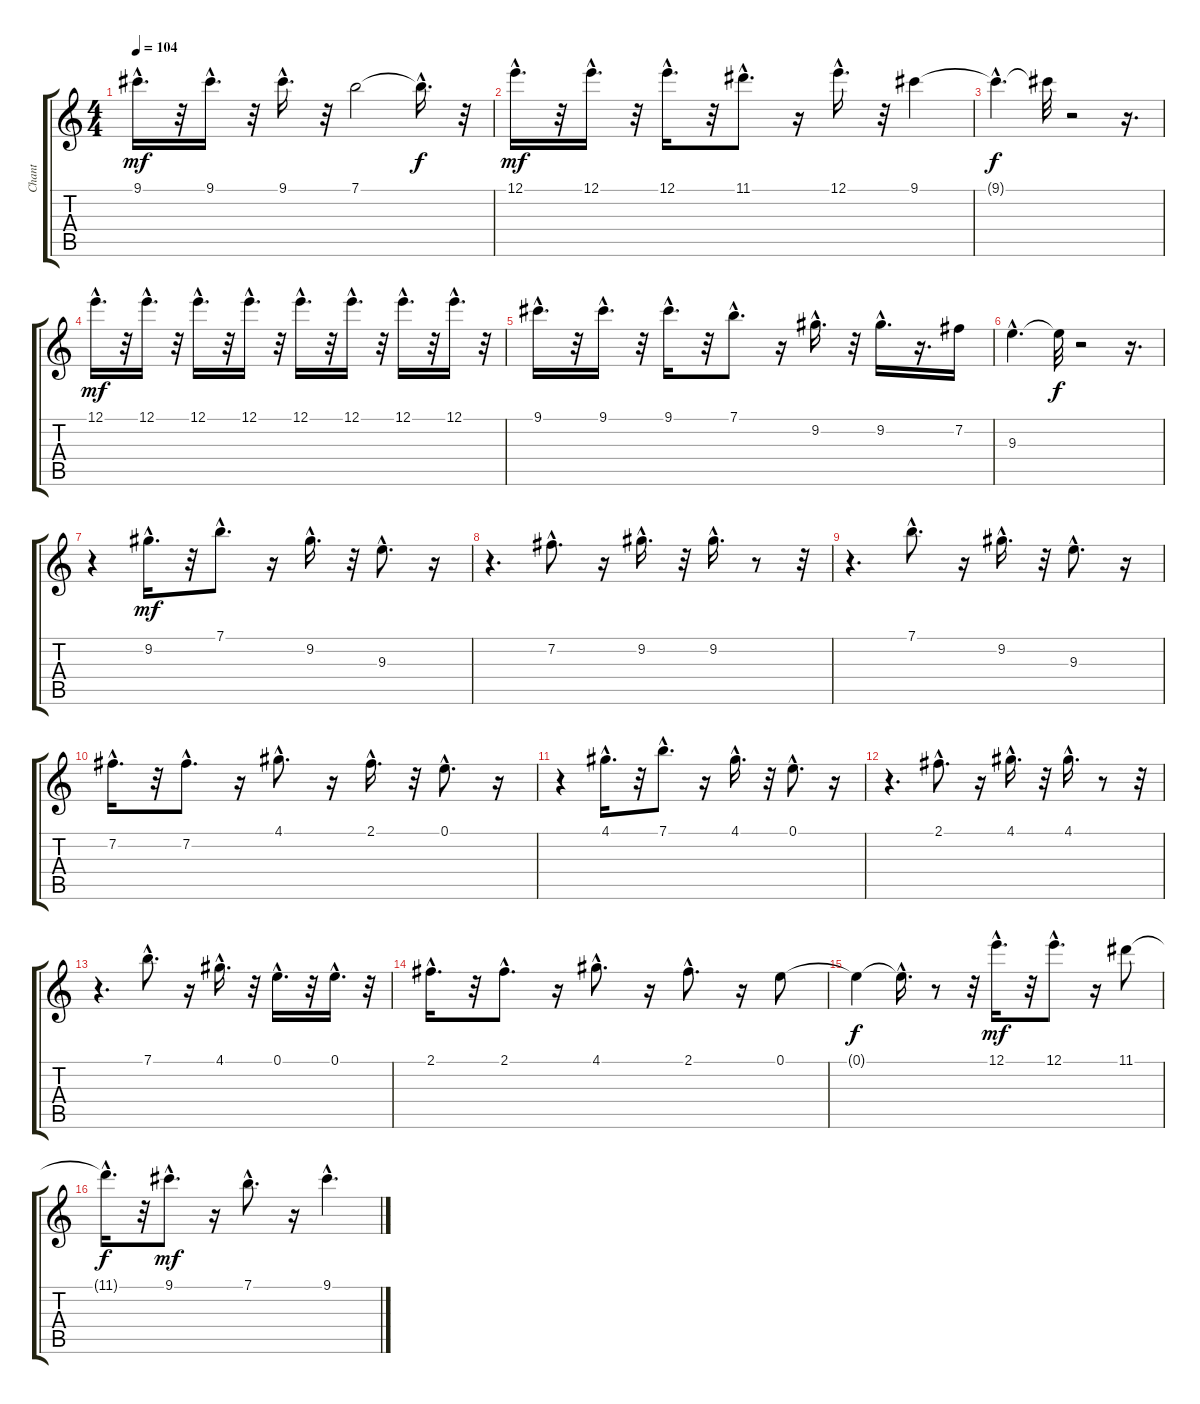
\track ("Chant" "Chant") {instrument electricguitarjazz}
\staff {score tabs}
\tuning (E4 B3 G3 D3 A2 E2) {hide}
\ts (4 4)
\tempo 104
\clef g2
\ks c
9.1{hac}.16{d dy mf} r.32 9.1{hac}.16{d} r.32 9.1{hac}.16{d} r.32 7.1.2 7.1{hac t}.16{d dy f} r.32 |
12.1{hac}.16{d dy mf} r.32 12.1{hac}.16{d} r.32 12.1{hac}.16{d} r.32 11.1{hac}.8{d} r.16 12.1{hac}.16{d} r.32 9.1.4 |
9.1{hac t}.4{d dy f} 9.1{t}.32 r.2 r.16{d} |
12.1{hac}.16{d dy mf} r.32 12.1{hac}.16{d} r.32 12.1{hac}.16{d} r.32 12.1{hac}.16{d} r.32 12.1{hac}.16{d} r.32 12.1{hac}.16{d} r.32 12.1{hac}.16{d} r.32 12.1{hac}.16{d} r.32 |
9.1{hac}.16{d} r.32 9.1{hac}.16{d} r.32 9.1{hac}.16{d} r.32 7.1{hac}.8{d} r.16 9.2{hac}.16{d} r.32 9.2{hac}.16{d} r.16{d} 7.2.16 |
9.3{hac}.4{d} 9.3{t}.32{dy f} r.2 r.16{d} |
r.4 9.2{hac}.16{d dy mf} r.32 7.1{hac}.8{d} r.16 9.2{hac}.16{d} r.32 9.3{hac}.8{d} r.16 |
r.4{d} 7.2{hac}.8{d} r.16 9.2{hac}.16{d} r.32 9.2{hac}.16{d} r.8 r.32 |
r.4{d} 7.1{hac}.8{d} r.16 9.2{hac}.16{d} r.32 9.3{hac}.8{d} r.16 |
7.2{hac}.16{d} r.32 7.2{hac}.8{d} r.16 4.1{hac}.8{d} r.16 2.1{hac}.16{d} r.32 0.1{hac}.8{d} r.16 |
r.4 4.1{hac}.16{d} r.32 7.1{hac}.8{d} r.16 4.1{hac}.16{d} r.32 0.1{hac}.8{d} r.16 |
r.4{d} 2.1{hac}.8{d} r.16 4.1{hac}.16{d} r.32 4.1{hac}.16{d} r.8 r.32 |
r.4{d} 7.1{hac}.8{d} r.16 4.1{hac}.16{d} r.32 0.1{hac}.16{d} r.32 0.1{hac}.16{d} r.32 |
2.1{hac}.16{d} r.32 2.1{hac}.8{d} r.16 4.1{hac}.8{d} r.16 2.1{hac}.8{d} r.16 0.1.8 |
0.1{t}.4{dy f} 0.1{hac t}.16{d} r.8 r.32 12.1{hac}.16{d dy mf} r.32 12.1{hac}.8{d} r.16 11.1.8 |
11.1{hac t}.16{d dy f} r.32 9.1{hac}.8{d dy mf} r.16 7.1{hac}.8{d} r.16 9.1{hac}.4{d}
